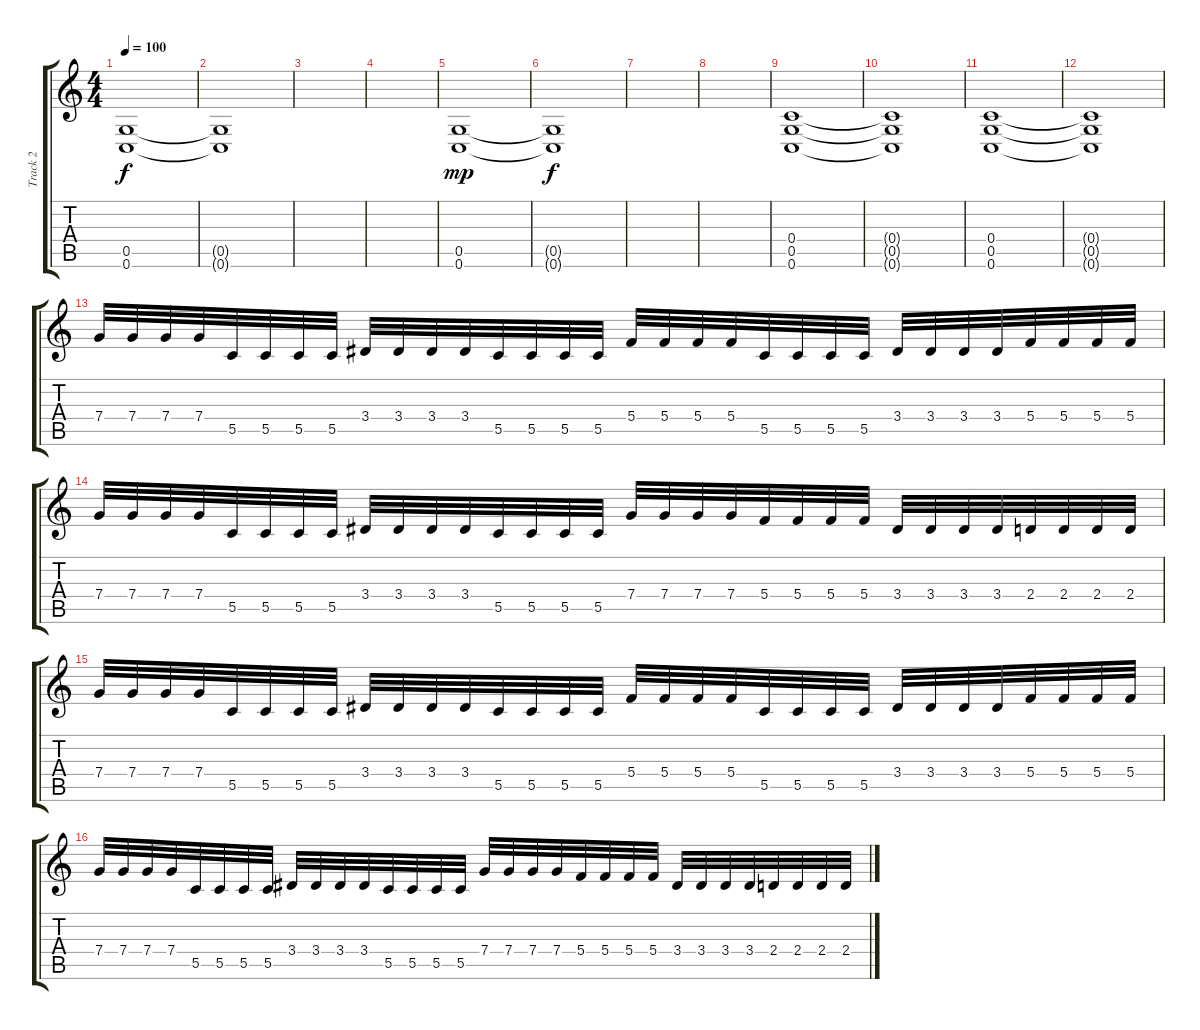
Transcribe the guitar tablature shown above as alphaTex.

\track ("Track 2" "Track 2") {instrument distortionguitar}
\staff {score tabs}
\tuning (D4 A3 F3 C3 G2 C2) {hide}
\ts (4 4)
\tempo 100
\clef g2
\ks c
(0.5 0.6).1{dy f} |
(0.5{t} 0.6{t}).1 |
|
|
(0.5 0.6).1{dy mp} |
(0.5{t} 0.6{t}).1{dy f} |
|
|
(0.4 0.5 0.6).1 |
(0.4{t} 0.5{t} 0.6{t}).1 |
(0.4 0.5 0.6).1 |
(0.4{t} 0.5{t} 0.6{t}).1 |
7.4.32 7.4.32 7.4.32 7.4.32 5.5.32 5.5.32 5.5.32 5.5.32 3.4.32 3.4.32 3.4.32 3.4.32 5.5.32 5.5.32 5.5.32 5.5.32 5.4.32 5.4.32 5.4.32 5.4.32 5.5.32 5.5.32 5.5.32 5.5.32 3.4.32 3.4.32 3.4.32 3.4.32 5.4.32 5.4.32 5.4.32 5.4.32 |
7.4.32 7.4.32 7.4.32 7.4.32 5.5.32 5.5.32 5.5.32 5.5.32 3.4.32 3.4.32 3.4.32 3.4.32 5.5.32 5.5.32 5.5.32 5.5.32 7.4.32 7.4.32 7.4.32 7.4.32 5.4.32 5.4.32 5.4.32 5.4.32 3.4.32 3.4.32 3.4.32 3.4.32 2.4.32 2.4.32 2.4.32 2.4.32 |
7.4.32 7.4.32 7.4.32 7.4.32 5.5.32 5.5.32 5.5.32 5.5.32 3.4.32 3.4.32 3.4.32 3.4.32 5.5.32 5.5.32 5.5.32 5.5.32 5.4.32 5.4.32 5.4.32 5.4.32 5.5.32 5.5.32 5.5.32 5.5.32 3.4.32 3.4.32 3.4.32 3.4.32 5.4.32 5.4.32 5.4.32 5.4.32 |
7.4.32 7.4.32 7.4.32 7.4.32 5.5.32 5.5.32 5.5.32 5.5.32 3.4.32 3.4.32 3.4.32 3.4.32 5.5.32 5.5.32 5.5.32 5.5.32 7.4.32 7.4.32 7.4.32 7.4.32 5.4.32 5.4.32 5.4.32 5.4.32 3.4.32 3.4.32 3.4.32 3.4.32 2.4.32 2.4.32 2.4.32 2.4.32
